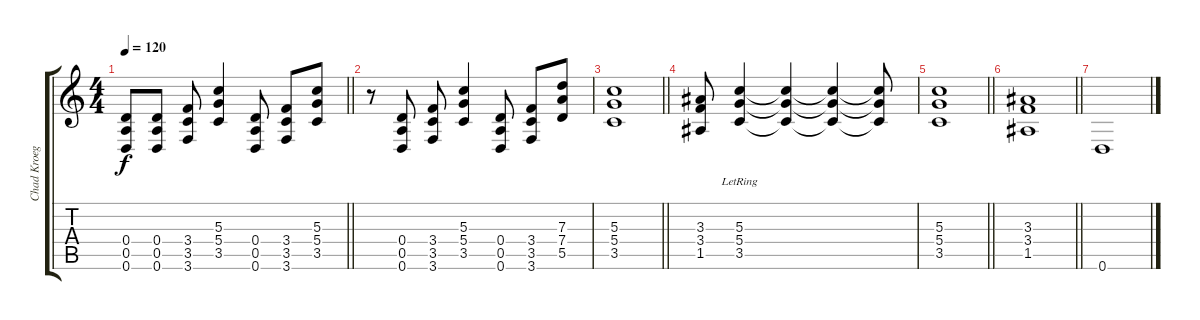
\track ("Chad Kroeger" "Chad Kroeg") {instrument distortionguitar}
\staff {score tabs}
\tuning (E4 B3 G3 D3 A2 D2) {hide}
\ts (4 4)
\tempo 120
\clef g2
\barLineRight lightlight
\ks c
(0.4 0.5 0.6).8{dy f} (0.4 0.5 0.6).8 (3.4 3.5 3.6).8 (5.3 5.4 3.5).4 (0.4 0.5 0.6).8 (3.4 3.5 3.6).8 (5.3 5.4 3.5).8 |
r.8 (0.4 0.5 0.6).8 (3.4 3.5 3.6).8 (5.3 5.4 3.5).4 (0.4 0.5 0.6).8 (3.4 3.5 3.6).8 (7.3 7.4 5.5).8 |
\barLineRight lightlight
(5.3 5.4 3.5).1 |
(3.3 3.4 1.5).8 (5.3{lr} 5.4{lr} 3.5{lr}).4 (5.3{t} 5.4{t} 3.5{t}).4 (5.3{t} 5.4{t} 3.5{t}).4 (5.3{t} 5.4{t} 3.5{t}).8 |
\barLineRight lightlight
(5.3 5.4 3.5).1 |
\barLineRight lightlight
(3.3 3.4 1.5).1 |
0.6.1
